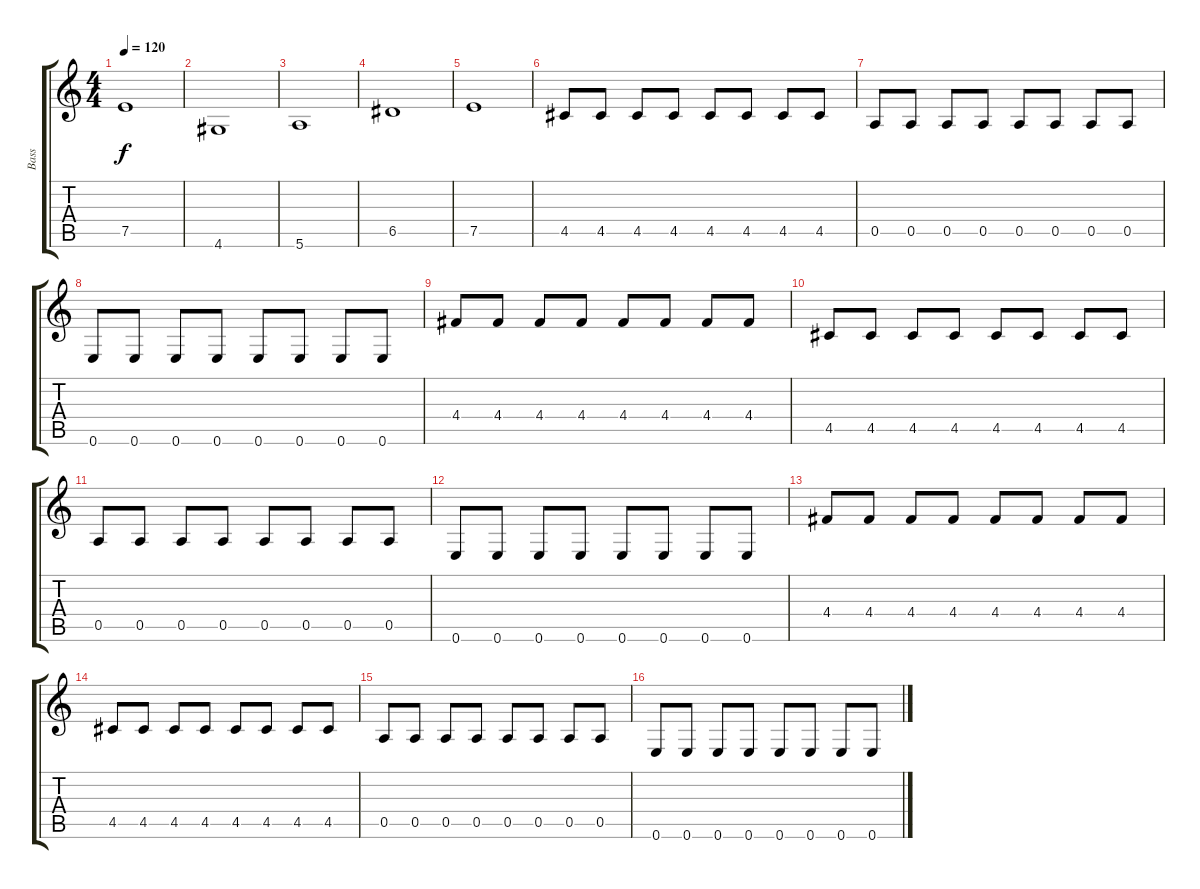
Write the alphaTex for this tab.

\track ("Bass" "Bass") {instrument electricbassfinger}
\staff {score tabs}
\tuning (E4 B3 G3 D3 A2 E2) {hide}
\ts (4 4)
\tempo 120
\clef g2
\ks c
7.5.1{dy f} |
4.6.1 |
5.6.1 |
6.5.1 |
7.5.1 |
4.5.8 4.5.8 4.5.8 4.5.8 4.5.8 4.5.8 4.5.8 4.5.8 |
0.5.8 0.5.8 0.5.8 0.5.8 0.5.8 0.5.8 0.5.8 0.5.8 |
0.6.8 0.6.8 0.6.8 0.6.8 0.6.8 0.6.8 0.6.8 0.6.8 |
4.4.8 4.4.8 4.4.8 4.4.8 4.4.8 4.4.8 4.4.8 4.4.8 |
4.5.8 4.5.8 4.5.8 4.5.8 4.5.8 4.5.8 4.5.8 4.5.8 |
0.5.8 0.5.8 0.5.8 0.5.8 0.5.8 0.5.8 0.5.8 0.5.8 |
0.6.8 0.6.8 0.6.8 0.6.8 0.6.8 0.6.8 0.6.8 0.6.8 |
4.4.8 4.4.8 4.4.8 4.4.8 4.4.8 4.4.8 4.4.8 4.4.8 |
4.5.8 4.5.8 4.5.8 4.5.8 4.5.8 4.5.8 4.5.8 4.5.8 |
0.5.8 0.5.8 0.5.8 0.5.8 0.5.8 0.5.8 0.5.8 0.5.8 |
0.6.8 0.6.8 0.6.8 0.6.8 0.6.8 0.6.8 0.6.8 0.6.8
